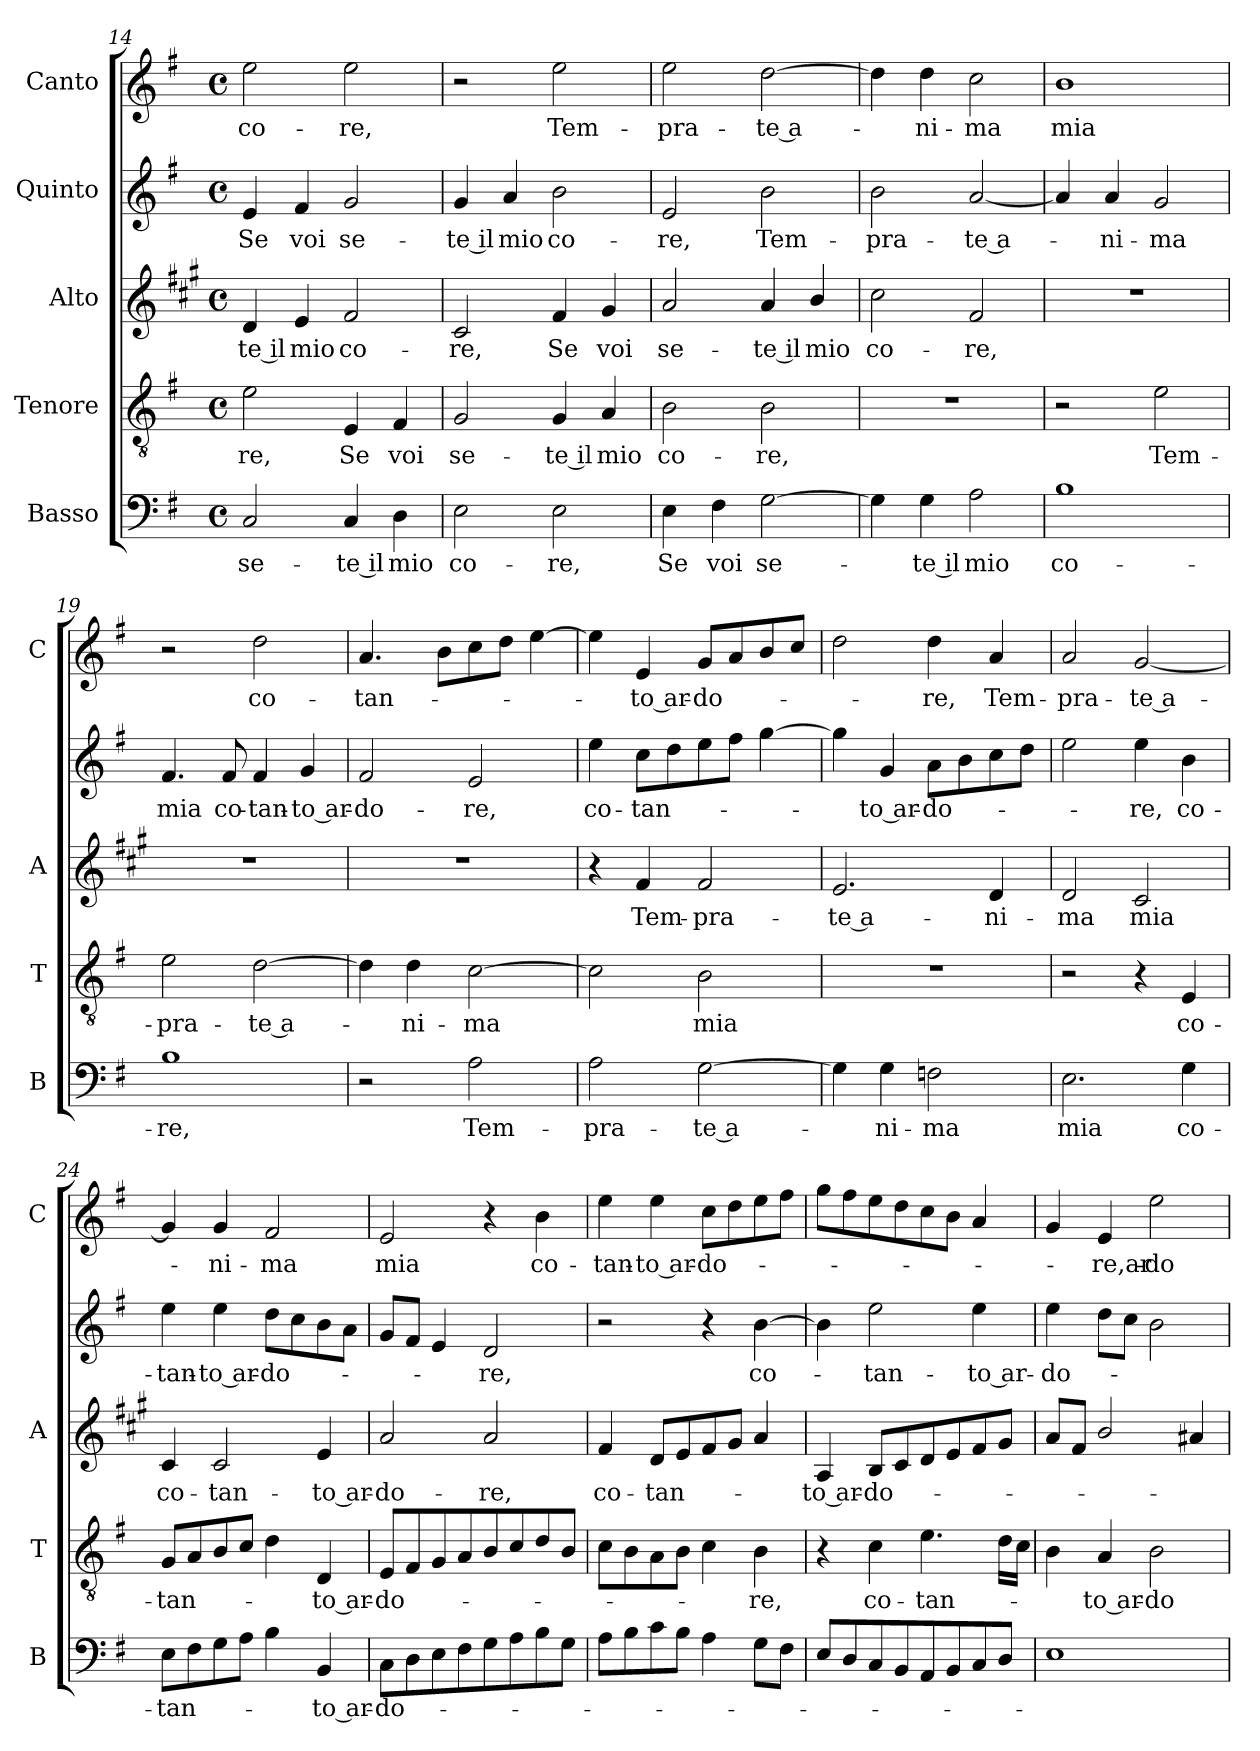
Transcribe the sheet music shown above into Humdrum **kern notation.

**kern	**text	**kern	**text	**kern	**text	**kern	**text	**kern	**text
*part5	*part5	*part4	*part4	*part3	*part3	*part2	*part2	*part1	*part1
*staff5	*staff5	*staff4	*staff4	*staff3	*staff3	*staff2	*staff2	*staff1	*staff1
*I"Basso	*	*I"Tenore	*	*I"Alto	*	*I"Quinto	*	*I"Canto	*
*I'B	*	*I'T	*	*I'A	*	*	*	*I'C	*
!!LO:LB:g=z
*clefF4	*	*clefGv2	*	*clefG2	*	*clefG2	*	*clefG2	*
*	*	*	*	*ITrd1c2	*	*	*	*	*
*k[f#]	*	*k[f#]	*	*k[f#]	*	*k[f#]	*	*k[f#]	*
*G:	*	*G:	*	*G:	*	*G:	*	*G:	*
*M4/4	*	*M4/4	*	*M4/4	*	*M4/4	*	*M4/4	*
*met(c)	*	*met(c)	*	*met(c)	*	*met(c)	*	*met(c)	*
=14	=14	=14	=14	=14	=14	=14	=14	=14	=14
!	!LO:LY:b	!	!LO:LY:b	!	!LO:LY:b	!	!LO:LY:b	!	!LO:LY:b
2C/	se-	2e\	-re,	4c/	-te il	4e/	Se	2ee\	co-
!	!	!	!	!	!LO:LY:b	!	!LO:LY:b	!	!
.	.	.	.	4d/	mio	4f#/	voi	.	.
!	!LO:LY:b	!	!LO:LY:b	!	!LO:LY:b	!	!LO:LY:b	!	!LO:LY:b
4C/	-te il	4E/	Se	2e/	co-	2g/	se-	2ee\	-re,
!	!LO:LY:b	!	!LO:LY:b	!	!	!	!	!	!
4D\	mio	4F#/	voi	.	.	.	.	.	.
=15	=15	=15	=15	=15	=15	=15	=15	=15	=15
!	!LO:LY:b	!	!LO:LY:b	!	!LO:LY:b	!	!LO:LY:b	!	!
2E\	co-	2G/	se-	2B/	-re,	4g/	-te il	2r	.
!	!	!	!	!	!	!	!LO:LY:b	!	!
.	.	.	.	.	.	4a/	mio	.	.
!	!LO:LY:b	!	!LO:LY:b	!	!LO:LY:b	!	!LO:LY:b	!	!LO:LY:b
2E\	-re,	4G/	-te il	4e/	Se	2b\	co-	2ee\	Tem-
!	!	!	!LO:LY:b	!	!LO:LY:b	!	!	!	!
.	.	4A/	mio	4f#/	voi	.	.	.	.
=16	=16	=16	=16	=16	=16	=16	=16	=16	=16
!	!LO:LY:b	!	!LO:LY:b	!	!LO:LY:b	!	!LO:LY:b	!	!LO:LY:b
4E\	Se	2B\	co-	2g/	se-	2e/	-re,	2ee\	-pra-
!	!LO:LY:b	!	!	!	!	!	!	!	!
4F#\	voi	.	.	.	.	.	.	.	.
!	!LO:LY:b	!	!LO:LY:b	!	!LO:LY:b	!	!LO:LY:b	!	!LO:LY:b
[2G\	se-	2B\	-re,	4g/	-te il	2b\	Tem-	[2dd\	-te a-
!	!	!	!	!	!LO:LY:b	!	!	!	!
.	.	.	.	4a/	mio	.	.	.	.
=17	=17	=17	=17	=17	=17	=17	=17	=17	=17
!	!	!	!	!	!LO:LY:b	!	!LO:LY:b	!	!
4G\]	.	1r	.	2b\	co-	2b\	-pra-	4dd\]	.
!	!LO:LY:b	!	!	!	!	!	!	!	!LO:LY:b
4G\	-te il	.	.	.	.	.	.	4dd\	-ni-
!	!LO:LY:b	!	!	!	!LO:LY:b	!	!LO:LY:b	!	!LO:LY:b
2A\	mio	.	.	2e/	-re,	[2a/	-te a-	2cc\	-ma
=18	=18	=18	=18	=18	=18	=18	=18	=18	=18
!	!LO:LY:b	!	!	!	!	!	!	!	!LO:LY:b
1B	co-	2r	.	1r	.	4a/]	.	1b	mia
!	!	!	!	!	!	!	!LO:LY:b	!	!
.	.	.	.	.	.	4a/	-ni-	.	.
!	!	!	!LO:LY:b	!	!	!	!LO:LY:b	!	!
.	.	2e\	Tem-	.	.	2g/	-ma	.	.
=19	=19	=19	=19	=19	=19	=19	=19	=19	=19
!	!LO:LY:b	!	!LO:LY:b	!	!	!	!LO:LY:b	!	!
1B	-re,	2e\	-pra-	1r	.	4.f#/	mia	2r	.
!	!	!	!	!	!	!	!LO:LY:b	!	!
.	.	.	.	.	.	8f#/	co-	.	.
!	!	!	!LO:LY:b	!	!	!	!LO:LY:b	!	!LO:LY:b
.	.	[2d\	-te a-	.	.	4f#/	-tan-	2dd\	co-
!	!	!	!	!	!	!	!LO:LY:b	!	!
.	.	.	.	.	.	4g/	-to ar-	.	.
=20	=20	=20	=20	=20	=20	=20	=20	=20	=20
!	!	!	!	!	!	!	!LO:LY:b	!	!LO:LY:b
2r	.	4d\]	.	1r	.	2f#/	-do-	4.a/	-tan-
!	!	!	!LO:LY:b	!	!	!	!	!	!
.	.	4d\	-ni-	.	.	.	.	.	.
.	.	.	.	.	.	.	.	8b\L	.
!	!LO:LY:b	!	!LO:LY:b	!	!	!	!LO:LY:b	!	!
2A\	Tem-	[2c\	-ma	.	.	2e/	-re,	8cc\	.
.	.	.	.	.	.	.	.	8dd\J	.
.	.	.	.	.	.	.	.	[4ee\	.
!!LO:PB:g=z
=21	=21	=21	=21	=21	=21	=21	=21	=21	=21
!	!LO:LY:b	!	!	!	!	!	!LO:LY:b	!	!
2A\	-pra-	2c\]	.	4r	.	4ee\	co-	4ee\]	.
!	!	!	!	!	!LO:LY:b	!	!LO:LY:b	!	!LO:LY:b
.	.	.	.	4e/	Tem-	8cc\L	-tan-	4e/	-to ar-
.	.	.	.	.	.	8dd\	.	.	.
!	!LO:LY:b	!	!LO:LY:b	!	!LO:LY:b	!	!	!	!LO:LY:b
[2G\	-te a-	2B\	mia	2e/	-pra-	8ee\	.	8g/L	-do-
.	.	.	.	.	.	8ff#\J	.	8a/	.
.	.	.	.	.	.	[4gg\	.	8b/	.
.	.	.	.	.	.	.	.	8cc/J	.
=22	=22	=22	=22	=22	=22	=22	=22	=22	=22
!	!	!	!	!	!LO:LY:b	!	!	!	!
4G\]	.	1r	.	2.d/	-te a-	4gg\]	.	2dd\	.
!	!LO:LY:b	!	!	!	!	!	!LO:LY:b	!	!
4G\	-ni-	.	.	.	.	4g/	-to ar-	.	.
!	!LO:LY:b	!	!	!	!	!	!LO:LY:b	!	!LO:LY:b
2Fn\	-ma	.	.	.	.	8a\L	-do-	4dd\	-re,
.	.	.	.	.	.	8b\	.	.	.
!	!	!	!	!	!LO:LY:b	!	!	!	!LO:LY:b
.	.	.	.	4c/	-ni-	8cc\	.	4a/	Tem-
.	.	.	.	.	.	8dd\J	.	.	.
=23	=23	=23	=23	=23	=23	=23	=23	=23	=23
!	!LO:LY:b	!	!	!	!LO:LY:b	!	!	!	!LO:LY:b
2.E\	mia	2r	.	2c/	-ma	2ee\	.	2a/	-pra-
!	!	!	!	!	!LO:LY:b	!	!LO:LY:b	!	!LO:LY:b
.	.	4r	.	2B/	mia	4ee\	-re,	[2g/	-te a-
!	!LO:LY:b	!	!LO:LY:b	!	!	!	!LO:LY:b	!	!
4G\	co-	4E/	co-	.	.	4b\	co-	.	.
=24	=24	=24	=24	=24	=24	=24	=24	=24	=24
!	!LO:LY:b	!	!LO:LY:b	!	!LO:LY:b	!	!LO:LY:b	!	!
8E\L	-tan-	8G/L	-tan-	4B/	co-	4ee\	-tan-	4g/]	.
8F#\	.	8A/	.	.	.	.	.	.	.
!	!	!	!	!	!LO:LY:b	!	!LO:LY:b	!	!LO:LY:b
8G\	.	8B/	.	2B/	-tan-	4ee\	-to ar-	4g/	-ni-
8A\J	.	8c/J	.	.	.	.	.	.	.
!	!	!	!	!	!	!	!LO:LY:b	!	!LO:LY:b
4B\	.	4d\	.	.	.	8dd\L	-do-	2f#/	-ma
.	.	.	.	.	.	8cc\	.	.	.
!	!LO:LY:b	!	!LO:LY:b	!	!LO:LY:b	!	!	!	!
4BB/	-to ar-	4D/	-to ar-	4d/	-to ar-	8b\	.	.	.
.	.	.	.	.	.	8a\J	.	.	.
=25	=25	=25	=25	=25	=25	=25	=25	=25	=25
!	!LO:LY:b	!	!LO:LY:b	!	!LO:LY:b	!	!	!	!LO:LY:b
8C\L	-do-	8E/L	-do-	2g/	-do-	8g/L	.	2e/	mia
8D\	.	8F#/	.	.	.	8f#/J	.	.	.
8E\	.	8G/	.	.	.	4e/	.	.	.
8F#\	.	8A/	.	.	.	.	.	.	.
!	!	!	!	!	!LO:LY:b	!	!LO:LY:b	!	!
8G\	.	8B/	.	2g/	-re,	2d/	-re,	4r	.
8A\	.	8c/	.	.	.	.	.	.	.
!	!	!	!	!	!	!	!	!	!LO:LY:b
8B\	.	8d/	.	.	.	.	.	4b\	co-
8G\J	.	8B/J	.	.	.	.	.	.	.
=26	=26	=26	=26	=26	=26	=26	=26	=26	=26
!	!	!	!	!	!LO:LY:b	!	!	!	!LO:LY:b
8A\L	.	8c\L	.	4e/	co-	2r	.	4ee\	-tan-
8B\	.	8B\	.	.	.	.	.	.	.
!	!	!	!	!	!LO:LY:b	!	!	!	!LO:LY:b
8c\	.	8A\	.	8c/L	-tan-	.	.	4ee\	-to ar-
8B\J	.	8B\J	.	8d/	.	.	.	.	.
!	!	!	!	!	!	!	!	!	!LO:LY:b
4A\	.	4c\	.	8e/	.	4r	.	8cc\L	-do-
.	.	.	.	8f#/J	.	.	.	8dd\	.
!	!	!	!LO:LY:b	!	!	!	!LO:LY:b	!	!
8G\L	.	4B\	-re,	4g/	.	[4b\	co-	8ee\	.
8F#\J	.	.	.	.	.	.	.	8ff#\J	.
=27	=27	=27	=27	=27	=27	=27	=27	=27	=27
!	!	!	!	!	!LO:LY:b	!	!	!	!
8E/L	.	4r	.	4G/	-to ar-	4b\]	.	8gg\L	.
8D/	.	.	.	.	.	.	.	8ff#\	.
!	!	!	!LO:LY:b	!	!LO:LY:b	!	!LO:LY:b	!	!
8C/	.	4c\	co-	8A/L	-do-	2ee\	-tan-	8ee\	.
8BB/	.	.	.	8B/	.	.	.	8dd\	.
!	!	!	!LO:LY:b	!	!	!	!	!	!
8AA/	.	4.e\	-tan-	8c/	.	.	.	8cc\	.
8BB/	.	.	.	8d/	.	.	.	8b\J	.
!	!	!	!	!	!	!	!LO:LY:b	!	!
8C/	.	.	.	8e/	.	4ee\	-to ar-	4a/	.
8D/J	.	16d\LL	.	8f#/J	.	.	.	.	.
.	.	16c\JJ	.	.	.	.	.	.	.
!!LO:LB:g=z
=28	=28	=28	=28	=28	=28	=28	=28	=28	=28
!	!	!	!	!	!	!	!LO:LY:b	!	!
1E	.	4B\	.	8g/L	.	4ee\	-do-	4g/	.
.	.	.	.	8e/J	.	.	.	.	.
!	!	!	!LO:LY:b	!	!	!	!	!	!LO:LY:b
.	.	4A/	-to ar-	2a/	.	8dd\L	.	4e/	-re,ar-
.	.	.	.	.	.	8cc\J	.	.	.
!	!	!	!LO:LY:b	!	!	!	!	!	!LO:LY:b
.	.	2B\	-do-	.	.	2b\	.	2ee\	-do-
.	.	.	.	4g#X/	.	.	.	.	.
=	=	=	=	=	=	=	=	=	=
*-	*-	*-	*-	*-	*-	*-	*-	*-	*-
